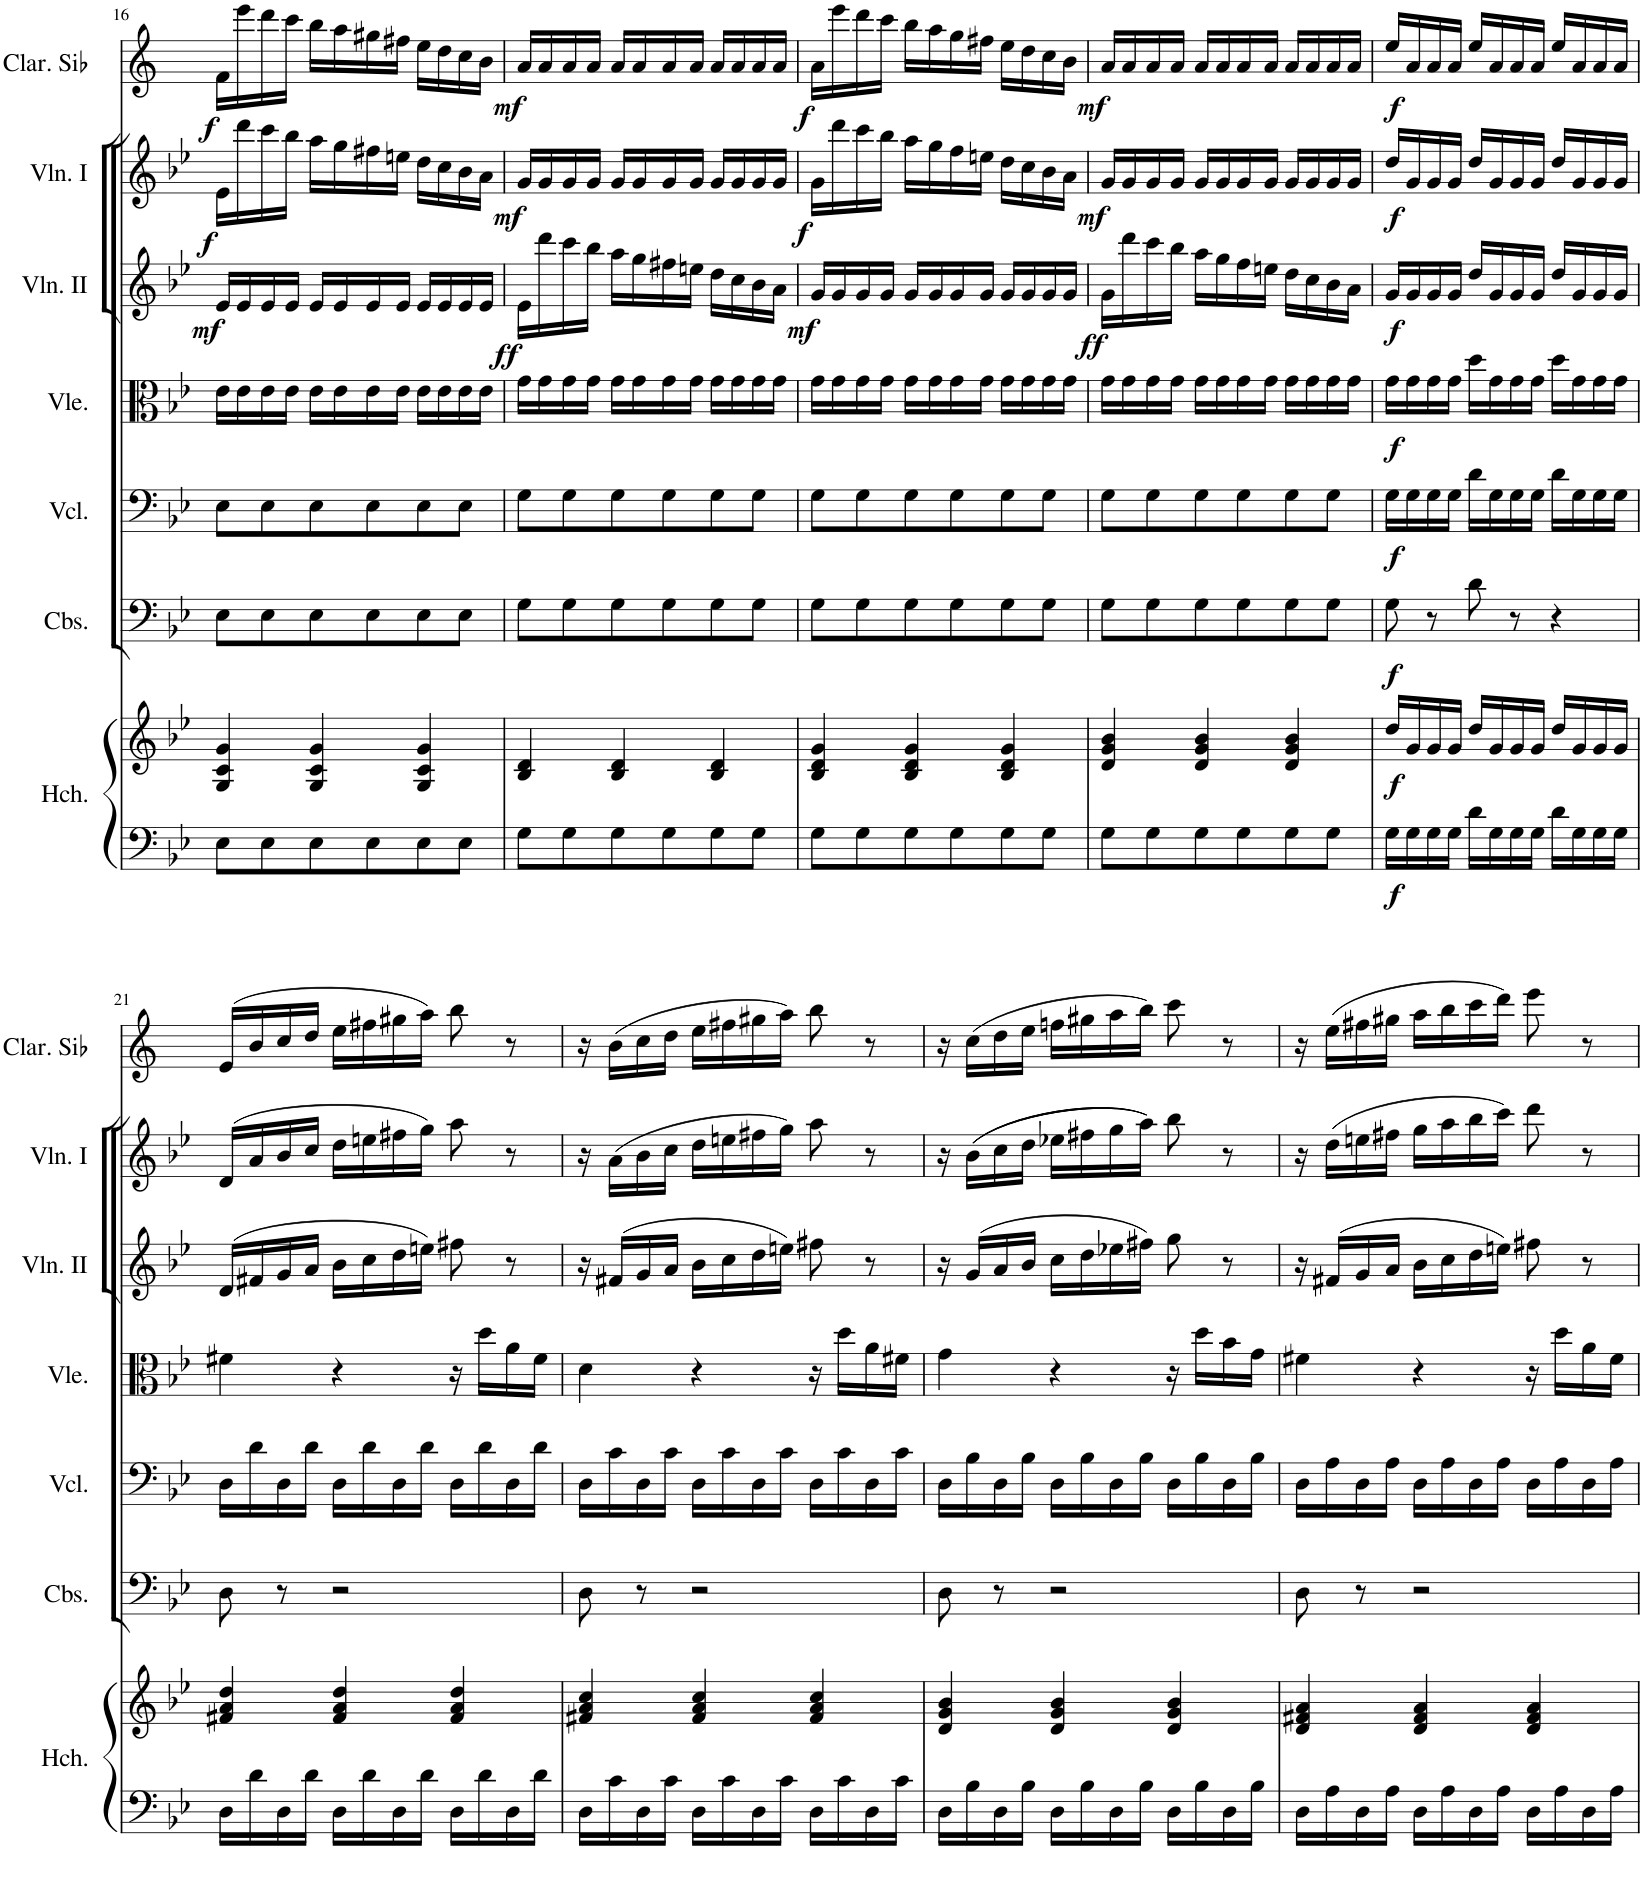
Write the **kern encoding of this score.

**kern	**kern	**dynam	**kern	**dynam	**kern	**dynam	**kern	**dynam	**kern	**dynam	**kern	**dynam	**kern	**dynam
*part7	*part7	*part7	*part6	*part6	*part5	*part5	*part4	*part4	*part3	*part3	*part2	*part2	*part1	*part1
*staff8	*staff7	*staff7/8	*staff6	*staff6	*staff5	*staff5	*staff4	*staff4	*staff3	*staff3	*staff2	*staff2	*staff1	*staff1
*I"Organ or Harpsichord	*	*	*I"Contrabassi	*	*I"Violoncelli	*	*I"Viole	*	*I"Violino II	*	*I"Violino I	*	*I"Clarinette en Sib	*
*I'Hch.	*	*	*I'Cbs.	*	*I'Vcl.	*	*I'Vle.	*	*I'Vln. II	*	*I'Vln. I	*	*I'Clar. Sib	*
!!LO:PB:g=z
*clefF4	*clefG2	*	*clefF4	*	*clefF4	*	*clefC3	*	*clefG2	*	*clefG2	*	*clefG2	*
*	*	*	*Trd7c12	*	*	*	*	*	*	*	*	*	*Trd1c2	*
*k[b-e-]	*k[b-e-]	*	*k[b-e-]	*	*k[b-e-]	*	*k[b-e-]	*	*k[b-e-]	*	*k[b-e-]	*	*k[]	*
*M3/4	*M3/4	*	*M3/4	*	*M3/4	*	*M3/4	*	*M3/4	*	*M3/4	*	*M3/4	*
=16	=16	=16	=16	=16	=16	=16	=16	=16	=16	=16	=16	=16	=16	=16
!	!	!	!	!	!	!	!	!	!	!LO:DY:b	!	!LO:DY:b	!	!LO:DY:b
8E-\L	4G/ 4c/ 4g/	.	8E-\L	.	8E-\L	.	16e-\LL	.	16e-/LL	mf	16e-\LL	f	16f\LL	f
.	.	.	.	.	.	.	16e-\	.	16e-/	.	16ddd\	.	16eee\	.
8E-\	.	.	8E-\	.	8E-\	.	16e-\	.	16e-/	.	16ccc\	.	16ddd\	.
.	.	.	.	.	.	.	16e-\JJ	.	16e-/JJ	.	16bb-\JJ	.	16ccc\JJ	.
8E-\	4G/ 4c/ 4g/	.	8E-\	.	8E-\	.	16e-\LL	.	16e-/LL	.	16aa\LL	.	16bb\LL	.
.	.	.	.	.	.	.	16e-\	.	16e-/	.	16gg\	.	16aa\	.
8E-\	.	.	8E-\	.	8E-\	.	16e-\	.	16e-/	.	16ff#X\	.	16gg#X\	.
.	.	.	.	.	.	.	16e-\JJ	.	16e-/JJ	.	16een\JJ	.	16ff#X\JJ	.
8E-\	4G/ 4c/ 4g/	.	8E-\	.	8E-\	.	16e-\LL	.	16e-/LL	.	16dd\LL	.	16ee\LL	.
.	.	.	.	.	.	.	16e-\	.	16e-/	.	16cc\	.	16dd\	.
8E-\J	.	.	8E-\J	.	8E-\J	.	16e-\	.	16e-/	.	16b-\	.	16cc\	.
.	.	.	.	.	.	.	16e-\JJ	.	16e-/JJ	.	16a\JJ	.	16b\JJ	.
=17	=17	=17	=17	=17	=17	=17	=17	=17	=17	=17	=17	=17	=17	=17
!	!	!	!	!	!	!	!	!	!	!LO:DY:b	!	!LO:DY:b	!	!LO:DY:b
8G\L	4B-/ 4d/	.	8G\L	.	8G\L	.	16g\LL	.	16e-\LL	ff	16g/LL	mf	16a/LL	mf
.	.	.	.	.	.	.	16g\	.	16ddd\	.	16g/	.	16a/	.
8G\	.	.	8G\	.	8G\	.	16g\	.	16ccc\	.	16g/	.	16a/	.
.	.	.	.	.	.	.	16g\JJ	.	16bb-\JJ	.	16g/JJ	.	16a/JJ	.
8G\	4B-/ 4d/	.	8G\	.	8G\	.	16g\LL	.	16aa\LL	.	16g/LL	.	16a/LL	.
.	.	.	.	.	.	.	16g\	.	16gg\	.	16g/	.	16a/	.
8G\	.	.	8G\	.	8G\	.	16g\	.	16ff#X\	.	16g/	.	16a/	.
.	.	.	.	.	.	.	16g\JJ	.	16een\JJ	.	16g/JJ	.	16a/JJ	.
8G\	4B-/ 4d/	.	8G\	.	8G\	.	16g\LL	.	16dd\LL	.	16g/LL	.	16a/LL	.
.	.	.	.	.	.	.	16g\	.	16cc\	.	16g/	.	16a/	.
8G\J	.	.	8G\J	.	8G\J	.	16g\	.	16b-\	.	16g/	.	16a/	.
.	.	.	.	.	.	.	16g\JJ	.	16a\JJ	.	16g/JJ	.	16a/JJ	.
=18	=18	=18	=18	=18	=18	=18	=18	=18	=18	=18	=18	=18	=18	=18
!	!	!	!	!	!	!	!	!	!	!LO:DY:b	!	!LO:DY:b	!	!LO:DY:b
8G\L	4B-/ 4d/ 4g/	.	8G\L	.	8G\L	.	16g\LL	.	16g/LL	mf	16g\LL	f	16a\LL	f
.	.	.	.	.	.	.	16g\	.	16g/	.	16ddd\	.	16eee\	.
8G\	.	.	8G\	.	8G\	.	16g\	.	16g/	.	16ccc\	.	16ddd\	.
.	.	.	.	.	.	.	16g\JJ	.	16g/JJ	.	16bb-\JJ	.	16ccc\JJ	.
8G\	4B-/ 4d/ 4g/	.	8G\	.	8G\	.	16g\LL	.	16g/LL	.	16aa\LL	.	16bb\LL	.
.	.	.	.	.	.	.	16g\	.	16g/	.	16gg\	.	16aa\	.
8G\	.	.	8G\	.	8G\	.	16g\	.	16g/	.	16ff\	.	16gg\	.
.	.	.	.	.	.	.	16g\JJ	.	16g/JJ	.	16een\JJ	.	16ff#X\JJ	.
8G\	4B-/ 4d/ 4g/	.	8G\	.	8G\	.	16g\LL	.	16g/LL	.	16dd\LL	.	16ee\LL	.
.	.	.	.	.	.	.	16g\	.	16g/	.	16cc\	.	16dd\	.
8G\J	.	.	8G\J	.	8G\J	.	16g\	.	16g/	.	16b-\	.	16cc\	.
.	.	.	.	.	.	.	16g\JJ	.	16g/JJ	.	16a\JJ	.	16b\JJ	.
=19	=19	=19	=19	=19	=19	=19	=19	=19	=19	=19	=19	=19	=19	=19
!	!	!	!	!	!	!	!	!	!	!LO:DY:b	!	!LO:DY:b	!	!LO:DY:b
8G\L	4d/ 4g/ 4b-/	.	8G\L	.	8G\L	.	16g\LL	.	16g\LL	ff	16g/LL	mf	16a/LL	mf
.	.	.	.	.	.	.	16g\	.	16ddd\	.	16g/	.	16a/	.
8G\	.	.	8G\	.	8G\	.	16g\	.	16ccc\	.	16g/	.	16a/	.
.	.	.	.	.	.	.	16g\JJ	.	16bb-\JJ	.	16g/JJ	.	16a/JJ	.
8G\	4d/ 4g/ 4b-/	.	8G\	.	8G\	.	16g\LL	.	16aa\LL	.	16g/LL	.	16a/LL	.
.	.	.	.	.	.	.	16g\	.	16gg\	.	16g/	.	16a/	.
8G\	.	.	8G\	.	8G\	.	16g\	.	16ff\	.	16g/	.	16a/	.
.	.	.	.	.	.	.	16g\JJ	.	16een\JJ	.	16g/JJ	.	16a/JJ	.
8G\	4d/ 4g/ 4b-/	.	8G\	.	8G\	.	16g\LL	.	16dd\LL	.	16g/LL	.	16a/LL	.
.	.	.	.	.	.	.	16g\	.	16cc\	.	16g/	.	16a/	.
8G\J	.	.	8G\J	.	8G\J	.	16g\	.	16b-\	.	16g/	.	16a/	.
.	.	.	.	.	.	.	16g\JJ	.	16a\JJ	.	16g/JJ	.	16a/JJ	.
=20	=20	=20	=20	=20	=20	=20	=20	=20	=20	=20	=20	=20	=20	=20
!	!	!LO:DY:b=2	!	!	!	!	!	!	!	!	!	!	!	!
!	!	!LO:DY:n=1:b	!	!LO:DY:b	!	!LO:DY:b	!	!LO:DY:b	!	!LO:DY:b	!	!LO:DY:b	!	!LO:DY:b
16G\LL	16dd/LL	f f	8G\	f	16G\LL	f	16g\LL	f	16g/LL	f	16dd/LL	f	16ee/LL	f
16G\	16g/	.	.	.	16G\	.	16g\	.	16g/	.	16g/	.	16a/	.
16G\	16g/	.	8r	.	16G\	.	16g\	.	16g/	.	16g/	.	16a/	.
16G\JJ	16g/JJ	.	.	.	16G\JJ	.	16g\JJ	.	16g/JJ	.	16g/JJ	.	16a/JJ	.
16d\LL	16dd/LL	.	8d\	.	16d\LL	.	16dd\LL	.	16dd/LL	.	16dd/LL	.	16ee/LL	.
16G\	16g/	.	.	.	16G\	.	16g\	.	16g/	.	16g/	.	16a/	.
16G\	16g/	.	8r	.	16G\	.	16g\	.	16g/	.	16g/	.	16a/	.
16G\JJ	16g/JJ	.	.	.	16G\JJ	.	16g\JJ	.	16g/JJ	.	16g/JJ	.	16a/JJ	.
16d\LL	16dd/LL	.	4r	.	16d\LL	.	16dd\LL	.	16dd/LL	.	16dd/LL	.	16ee/LL	.
16G\	16g/	.	.	.	16G\	.	16g\	.	16g/	.	16g/	.	16a/	.
16G\	16g/	.	.	.	16G\	.	16g\	.	16g/	.	16g/	.	16a/	.
16G\JJ	16g/JJ	.	.	.	16G\JJ	.	16g\JJ	.	16g/JJ	.	16g/JJ	.	16a/JJ	.
!!LO:LB:g=z
=21	=21	=21	=21	=21	=21	=21	=21	=21	=21	=21	=21	=21	=21	=21
16D\LL	4f#X/ 4a/ 4dd/	.	8D\	.	16D\LL	.	4f#X\	.	(16d/LL	.	(16d/LL	.	(16e/LL	.
16d\	.	.	.	.	16d\	.	.	.	16f#X/	.	16a/	.	16b/	.
16D\	.	.	8r	.	16D\	.	.	.	16g/	.	16b-/	.	16cc/	.
16d\JJ	.	.	.	.	16d\JJ	.	.	.	16a/JJ	.	16cc/JJ	.	16dd/JJ	.
16D\LL	4f#/ 4a/ 4dd/	.	2r	.	16D\LL	.	4r	.	16b-\LL	.	16dd\LL	.	16ee\LL	.
16d\	.	.	.	.	16d\	.	.	.	16cc\	.	16een\	.	16ff#X\	.
16D\	.	.	.	.	16D\	.	.	.	16dd\	.	16ff#X\	.	16gg#X\	.
16d\JJ	.	.	.	.	16d\JJ	.	.	.	16een\JJ)	.	16gg\JJ)	.	16aa\JJ)	.
16D\LL	4f#/ 4a/ 4dd/	.	.	.	16D\LL	.	16r	.	8ff#X\	.	8aa\	.	8bb\	.
16d\	.	.	.	.	16d\	.	16dd\LL	.	.	.	.	.	.	.
*	*	*	*	*	*	*	*	*	*	*	*	*	*MM72	*
16D\	.	.	.	.	16D\	.	16a\	.	8r	.	8r	.	8r	.
16d\JJ	.	.	.	.	16d\JJ	.	16f#\JJ	.	.	.	.	.	.	.
=22	=22	=22	=22	=22	=22	=22	=22	=22	=22	=22	=22	=22	=22	=22
*	*	*	*	*	*	*	*	*	*	*	*	*	*MM144	*
16D\LL	4f#X/ 4a/ 4cc/	.	8D\	.	16D\LL	.	4d\	.	16r	.	16r	.	16r	.
16c\	.	.	.	.	16c\	.	.	.	(16f#X/LL	.	(16a\LL	.	(16b\LL	.
16D\	.	.	8r	.	16D\	.	.	.	16g/	.	16b-\	.	16cc\	.
16c\JJ	.	.	.	.	16c\JJ	.	.	.	16a/JJ	.	16cc\JJ	.	16dd\JJ	.
16D\LL	4f#/ 4a/ 4cc/	.	2r	.	16D\LL	.	4r	.	16b-\LL	.	16dd\LL	.	16ee\LL	.
16c\	.	.	.	.	16c\	.	.	.	16cc\	.	16een\	.	16ff#X\	.
16D\	.	.	.	.	16D\	.	.	.	16dd\	.	16ff#X\	.	16gg#X\	.
16c\JJ	.	.	.	.	16c\JJ	.	.	.	16een\JJ)	.	16gg\JJ)	.	16aa\JJ)	.
16D\LL	4f#/ 4a/ 4cc/	.	.	.	16D\LL	.	16r	.	8ff#X\	.	8aa\	.	8bb\	.
16c\	.	.	.	.	16c\	.	16dd\LL	.	.	.	.	.	.	.
*	*	*	*	*	*	*	*	*	*	*	*	*	*MM72	*
16D\	.	.	.	.	16D\	.	16a\	.	8r	.	8r	.	8r	.
16c\JJ	.	.	.	.	16c\JJ	.	16f#X\JJ	.	.	.	.	.	.	.
=23	=23	=23	=23	=23	=23	=23	=23	=23	=23	=23	=23	=23	=23	=23
*	*	*	*	*	*	*	*	*	*	*	*	*	*MM144	*
16D\LL	4d/ 4g/ 4b-/	.	8D\	.	16D\LL	.	4g\	.	16r	.	16r	.	16r	.
16B-\	.	.	.	.	16B-\	.	.	.	(16g/LL	.	((16b-\LL	.	(16cc\LL	.
16D\	.	.	8r	.	16D\	.	.	.	16a/	.	16cc\	.	16dd\	.
16B-\JJ	.	.	.	.	16B-\JJ	.	.	.	16b-/JJ	.	16dd\JJ	.	16ee\JJ	.
16D\LL	4d/ 4g/ 4b-/	.	2r	.	16D\LL	.	4r	.	16cc\LL	.	16ee-X\LL	.	16ffn\LL	.
16B-\	.	.	.	.	16B-\	.	.	.	16dd\	.	16ff#X\	.	16gg#X\	.
16D\	.	.	.	.	16D\	.	.	.	16ee-X\	.	16gg\	.	16aa\	.
16B-\JJ	.	.	.	.	16B-\JJ	.	.	.	16ff#X\JJ)	.	16aa\JJ))	.	16bb\JJ)	.
16D\LL	4d/ 4g/ 4b-/	.	.	.	16D\LL	.	16r	.	8gg\	.	8bb-\	.	8ccc\	.
16B-\	.	.	.	.	16B-\	.	16dd\LL	.	.	.	.	.	.	.
*	*	*	*	*	*	*	*	*	*	*	*	*	*MM72	*
16D\	.	.	.	.	16D\	.	16b-\	.	8r	.	8r	.	8r	.
16B-\JJ	.	.	.	.	16B-\JJ	.	16g\JJ	.	.	.	.	.	.	.
=24	=24	=24	=24	=24	=24	=24	=24	=24	=24	=24	=24	=24	=24	=24
*	*	*	*	*	*	*	*	*	*	*	*	*	*MM144	*
16D\LL	4d/ 4f#X/ 4a/	.	8D\	.	16D\LL	.	4f#X\	.	16r	.	16r	.	16r	.
16A\	.	.	.	.	16A\	.	.	.	(16f#X/LL	.	(16dd\LL	.	(16ee\LL	.
16D\	.	.	8r	.	16D\	.	.	.	16g/	.	16een\	.	16ff#X\	.
16A\JJ	.	.	.	.	16A\JJ	.	.	.	16a/JJ	.	16ff#X\JJ	.	16gg#X\JJ	.
16D\LL	4d/ 4f#/ 4a/	.	2r	.	16D\LL	.	4r	.	16b-\LL	.	16gg\LL	.	16aa\LL	.
16A\	.	.	.	.	16A\	.	.	.	16cc\	.	16aa\	.	16bb\	.
16D\	.	.	.	.	16D\	.	.	.	16dd\	.	16bb-\	.	16ccc\	.
16A\JJ	.	.	.	.	16A\JJ	.	.	.	16een\JJ)	.	16ccc\JJ)	.	16ddd\JJ)	.
16D\LL	4d/ 4f#/ 4a/	.	.	.	16D\LL	.	16r	.	8ff#X\	.	8ddd\	.	8eee\	.
16A\	.	.	.	.	16A\	.	16dd\LL	.	.	.	.	.	.	.
*	*	*	*	*	*	*	*	*	*	*	*	*	*MM72	*
16D\	.	.	.	.	16D\	.	16a\	.	8r	.	8r	.	8r	.
16A\JJ	.	.	.	.	16A\JJ	.	16f#\JJ	.	.	.	.	.	.	.
=	=	=	=	=	=	=	=	=	=	=	=	=	=	=
*-	*-	*-	*-	*-	*-	*-	*-	*-	*-	*-	*-	*-	*-	*-
